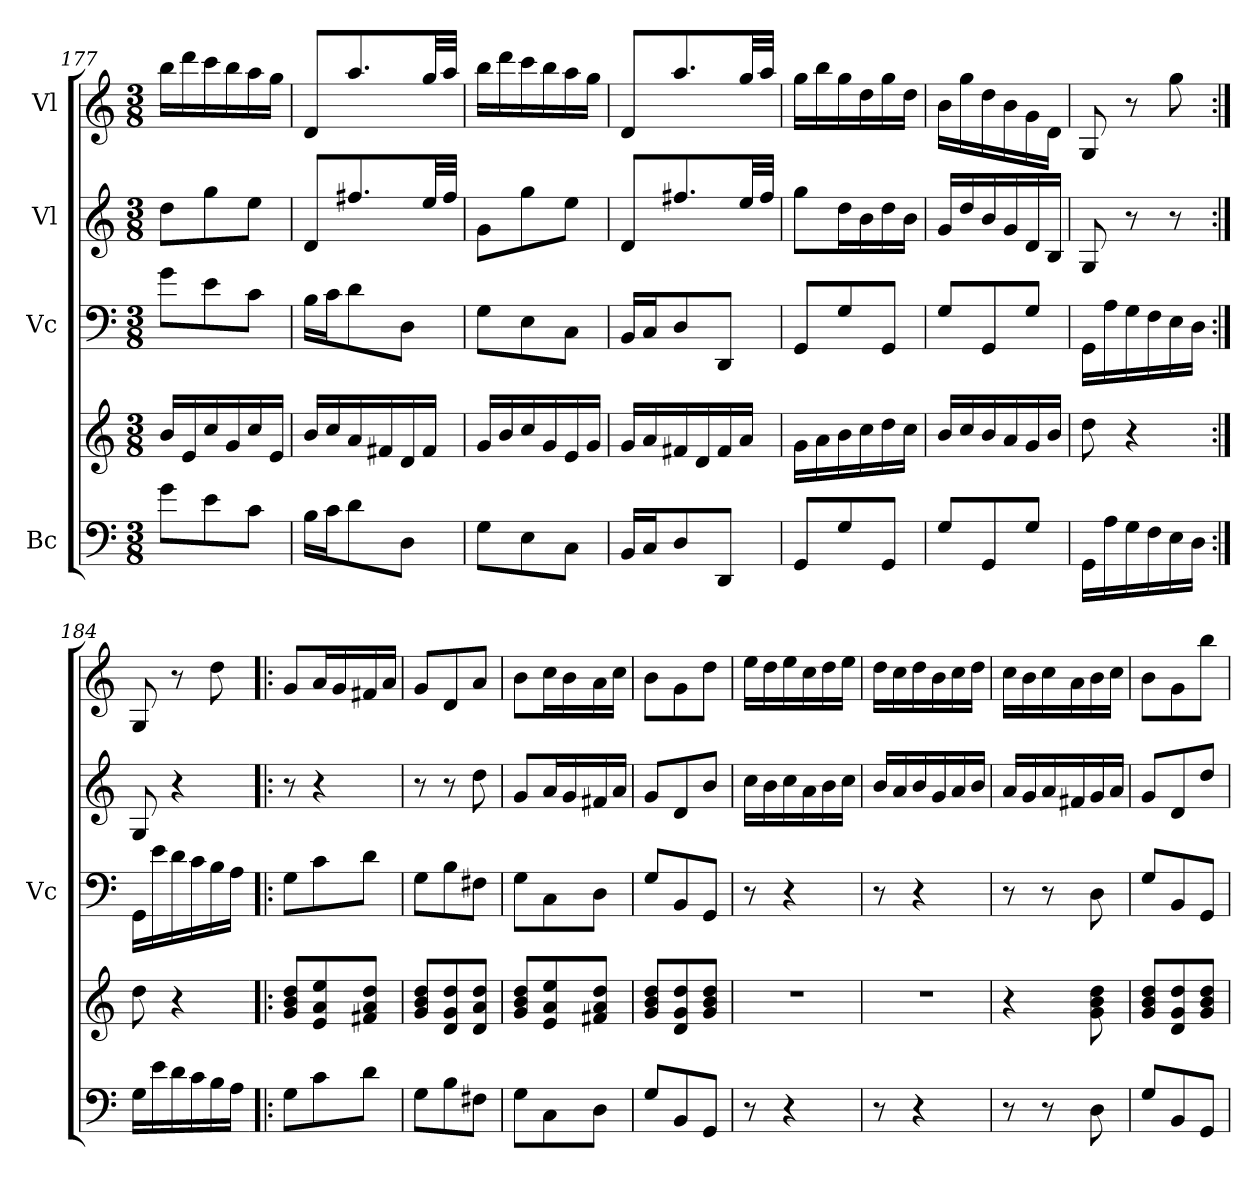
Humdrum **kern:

**kern	**kern	**kern	**kern	**kern
*part4	*part4	*part3	*part2	*part1
*staff5	*staff4	*staff3	*staff2	*staff1
*I"Bc	*	*I"Vc	*I"Vl	*I"Vl
*	*	*I'Vc	*	*
*clefF4	*clefG2	*clefF4	*clefG2	*clefG2
*k[]	*k[]	*k[]	*k[]	*k[]
*M3/8	*M3/8	*M3/8	*M3/8	*M3/8
=177	=177	=177	=177	=177
8g\L	16b/LL	8g\L	8dd\L	16bb\LL
.	16e/	.	.	16ddd\
8e\	16cc/	8e\	8gg\	16ccc\
.	16g/	.	.	16bb\
8c\J	16cc/	8c\J	8ee\J	16aa\
.	16e/JJ	.	.	16gg\JJ
!!LO:LB:g=z
=178	=178	=178	=178	=178
16B\LL	16b/LL	16B\LL	8d/L	8d/L
16c\J	16cc/	16c\J	.	.
8d\	16a/	8d\	8.ff#X/	8.aa/
.	16f#X/	.	.	.
8D\J	16d/	8D\J	.	.
.	16f#/JJ	.	32ee/LL	32gg/LL
.	.	.	32ff#/JJJ	32aa/JJJ
=179	=179	=179	=179	=179
8G\L	16g/LL	8G\L	8g\L	16bb\LL
.	16b/	.	.	16ddd\
8E\	16cc/	8E\	8gg\	16ccc\
.	16g/	.	.	16bb\
8C\J	16e/	8C\J	8ee\J	16aa\
.	16g/JJ	.	.	16gg\JJ
=180	=180	=180	=180	=180
16BB/LL	16g/LL	16BB/LL	8d/L	8d/L
16C/J	16a/	16C/J	.	.
8D/	16f#X/	8D/	8.ff#X/	8.aa/
.	16d/	.	.	.
8DD/J	16f#/	8DD/J	.	.
.	16a/JJ	.	32ee/LL	32gg/LL
.	.	.	32ff#/JJJ	32aa/JJJ
=181	=181	=181	=181	=181
8GG/L	16g\LL	8GG/L	8gg\L	16gg\LL
.	16a\	.	.	16bb\
8G/	16b\	8G/	16dd\L	16gg\
.	16cc\	.	16b\	16dd\
8GG/J	16dd\	8GG/J	16dd\	16gg\
.	16cc\JJ	.	16b\JJ	16dd\JJ
=182	=182	=182	=182	=182
8G/L	16b/LL	8G/L	16g/LL	16b\LL
.	16cc/	.	16dd/	16gg\
8GG/	16b/	8GG/	16b/	16dd\
.	16a/	.	16g/	16b\
8G/J	16g/	8G/J	16d/	16g\
.	16b/JJ	.	16B/JJ	16d\JJ
=183	=183	=183	=183	=183
16GG\LL	8dd\	16GG\LL	8G/	8G/
16A\	.	16A\	.	.
16G\	4r	16G\	8r	8r
16F\	.	16F\	.	.
16E\	.	16E\	8r	8gg\
16D\JJ	.	16D\JJ	.	.
=184:|!	=184:|!	=184:|!	=184:|!	=184:|!
16G\LL	8dd\	16GG\LL	8G/	8G/
16e\	.	16e\	.	.
16d\	4r	16d\	4r	8r
16c\	.	16c\	.	.
16B\	.	16B\	.	8dd\
16A\JJ	.	16A\JJ	.	.
=185!|:	=185!|:	=185!|:	=185!|:	=185!|:
8G\L	8g/ 8b/ 8dd/L	8G\L	8r	8g/L
8c\	8e/ 8a/ 8ee/	8c\	4r	16a/L
.	.	.	.	16g/
8d\J	8f#X/ 8a/ 8dd/J	8d\J	.	16f#X/
.	.	.	.	16a/JJ
!!LO:PB:g=z
=186	=186	=186	=186	=186
8G\L	8g/ 8b/ 8dd/L	8G\L	8r	8g/L
8B\	8d/ 8g/ 8dd/	8B\	8r	8d/
8F#X\J	8d/ 8a/ 8dd/J	8F#X\J	8dd\	8a/J
=187	=187	=187	=187	=187
8G\L	8g/ 8b/ 8dd/L	8G\L	8g/L	8b\L
8C\	8e/ 8a/ 8ee/	8C\	16a/L	16cc\L
.	.	.	16g/	16b\
8D\J	8f#X/ 8a/ 8dd/J	8D\J	16f#X/	16a\
.	.	.	16a/JJ	16cc\JJ
=188	=188	=188	=188	=188
8G/L	8g/ 8b/ 8dd/L	8G/L	8g/L	8b\L
8BB/	8d/ 8g/ 8dd/	8BB/	8d/	8g\
8GG/J	8g/ 8b/ 8dd/J	8GG/J	8b/J	8dd\J
=189	=189	=189	=189	=189
8r	4.r	8r	16cc\LL	16ee\LL
.	.	.	16b\	16dd\
4r	.	4r	16cc\	16ee\
.	.	.	16a\	16cc\
.	.	.	16b\	16dd\
.	.	.	16cc\JJ	16ee\JJ
=190	=190	=190	=190	=190
8r	4.r	8r	16b/LL	16dd\LL
.	.	.	16a/	16cc\
4r	.	4r	16b/	16dd\
.	.	.	16g/	16b\
.	.	.	16a/	16cc\
.	.	.	16b/JJ	16dd\JJ
=191	=191	=191	=191	=191
8r	4r	8r	16a/LL	16cc\LL
.	.	.	16g/	16b\
8r	.	8r	16a/	16cc\
.	.	.	16f#X/	16a\
8D\	8g\ 8b\ 8dd\	8D\	16g/	16b\
.	.	.	16a/JJ	16cc\JJ
=192	=192	=192	=192	=192
8G/L	8g/ 8b/ 8dd/L	8G/L	8g/L	8b\L
8BB/	8d/ 8g/ 8dd/	8BB/	8d/	8g\
8GG/J	8g/ 8b/ 8dd/J	8GG/J	8dd/J	8bb\J
=	=	=	=	=
*-	*-	*-	*-	*-
